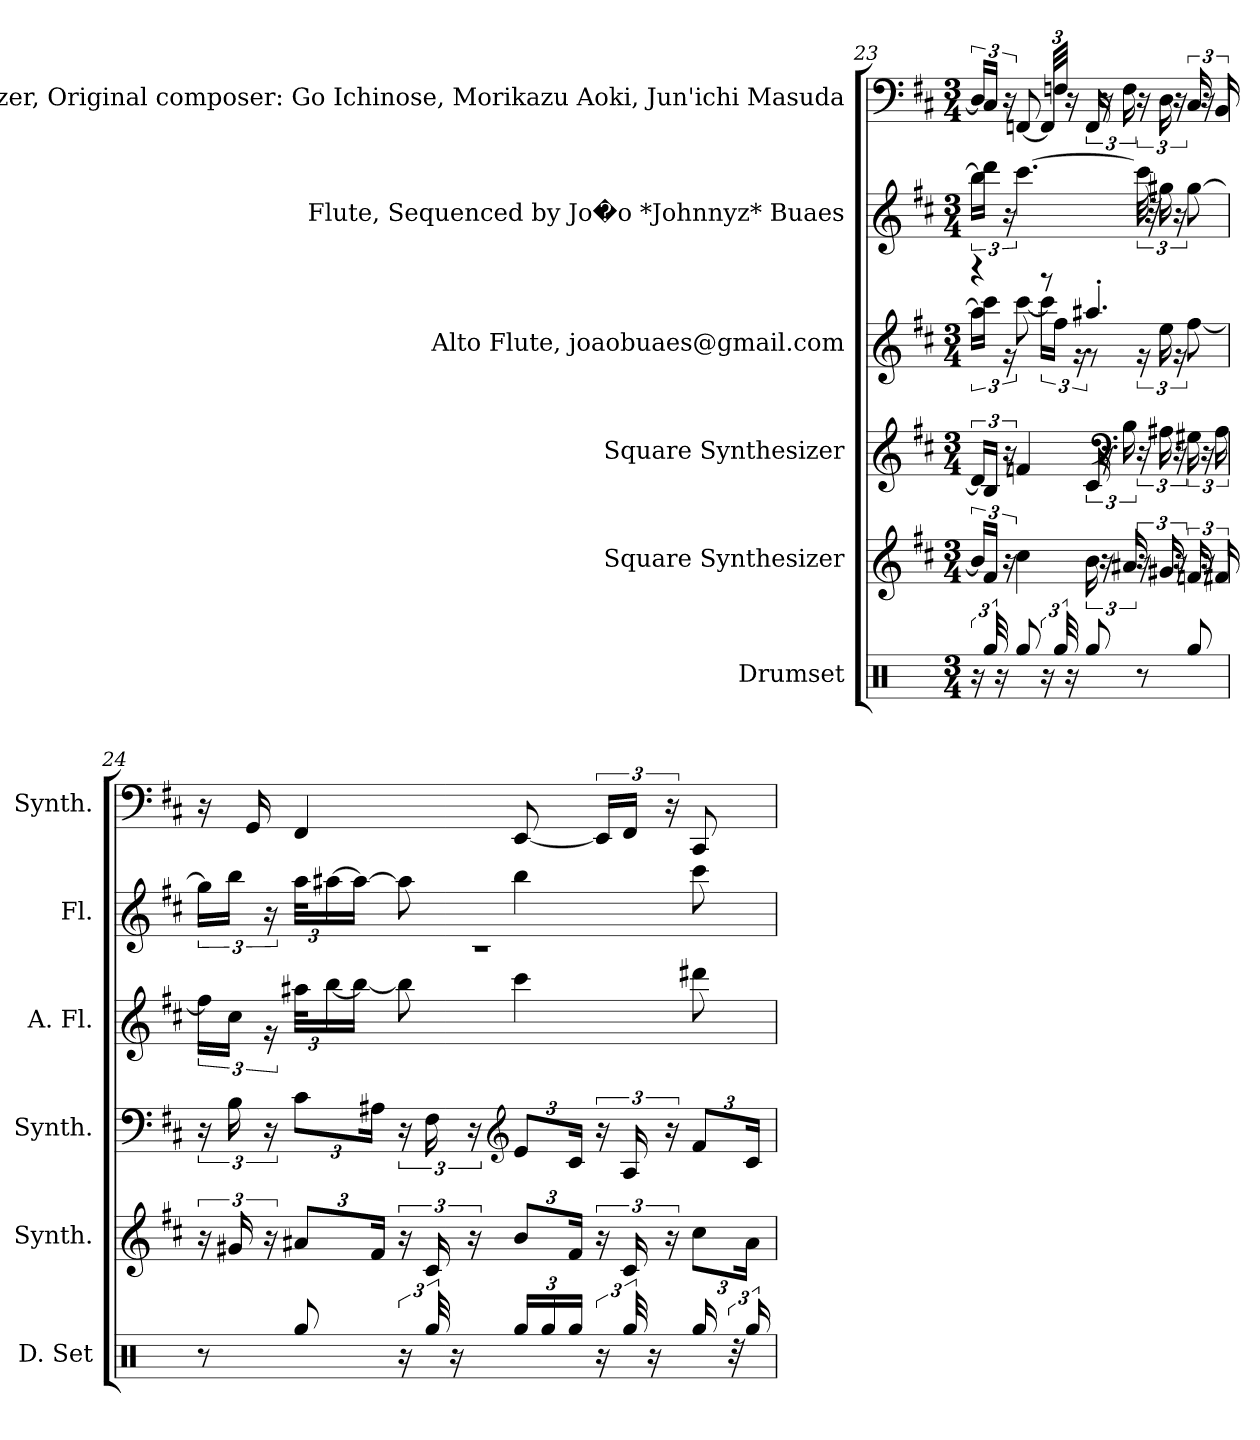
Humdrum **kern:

**kern	**kern	**kern	**kern	**kern	**kern
*part6	*part5	*part4	*part3	*part2	*part1
*staff6	*staff5	*staff4	*staff3	*staff2	*staff1
*I"Drumset	*I"Square Synthesizer	*I"Square Synthesizer	*I"Alto Flute, joaobuaes@gmail.com	*I"Flute, Sequenced by Jo�o *Johnnyz* Buaes	*I"Saw Synthesizer, Original composer: Go Ichinose, Morikazu Aoki, Jun'ichi Masuda
*I'D. Set	*I'Synth.	*I'Synth.	*I'A. Fl.	*I'Fl.	*I'Synth.
!!LO:LB:g=z
*clefX	*clefG2	*clefG2	*clefG2	*clefG2	*clefF4
*	*	*	*ITrd3c5	*	*
*k[]	*k[f#c#]	*k[f#c#]	*k[f#c#g#]	*k[f#c#]	*k[f#c#]
*M3/4	*M3/4	*M3/4	*M3/4	*M3/4	*M3/4
=23	=23	=23	=23	=23	=23
*	*	*	*^	*	*
24r	24b/LL]	24d/LL]	4r	24ee#\LL]	24bb\LL]	24D/LL]
48Rgg/	24f#/JJ	24B/JJ	.	24gg#\JJ	24ddd\JJ	24C#/JJ
16r	.	.	.	.	.	.
.	24r	24r	.	24r	24r	24r
8Rgg/	4cc#\	4fn/	.	[8gg#\	[4.ccc#\	[8FFn/
*	*	*	*	*	*	*Xbrackettup
24r	.	.	8r	24gg#\LL]	.	24FF/LL]
48Rgg/	.	.	.	24cc#\JJ	.	48Fn/JJk
16r	.	.	.	.	.	16r
.	.	.	.	24r	.	.
*	*	*	*	*	*	*brackettup
8Rgg/	24b\	24c#/	4.ee#X'/	8r	.	24FF/
.	24r	24r	.	.	.	24r
*	*	*clefF4	*	*	*	*
.	24a#X/	24B\	.	.	.	24F\
8r	24r	24r	.	24r	48ccc#\]	24r
.	.	.	.	.	48r	.
.	24g#X/	24A#X\	.	24b\	24gg#X\	24D\
.	24r	24r	.	24r	24r	24r
8Rgg/	24fn/	24G#X\	.	[8cc#\	[8gg#\	24C#/
.	24r	24r	.	.	.	24r
.	24f#X/	24A#\	.	.	.	24BB/
!!LO:PB:g=z
=24	=24	=24	=24	=24	=24	=24
8r	24r	24r	2.r	24cc#\LL]	24gg#\LL]	16r
.	24g#X/	24B\	.	24g#\JJ	24bb\JJ	.
.	.	.	.	.	.	16GG/
.	24r	24r	.	24r	24r	.
*	*Xbrackettup	*Xbrackettup	*	*Xbrackettup	*Xbrackettup	*
8Rgg/	12a#X/L	12c#\L	.	48ee#X\KLL	48aa\KLL	4FF#/
.	.	.	.	[24ff#\	[24aa#X\	.
.	.	.	.	16ff#\JJ_	16aa#\JJ_	.
.	24f#/Jk	24A#X\Jk	.	.	.	.
*	*brackettup	*brackettup	*	*	*	*
24r	24r	24r	.	8ff#\]	8aa#\]	.
48Rgg/	24c#/	24F#\	.	.	.	.
16r	.	.	.	.	.	.
.	24r	24r	.	.	.	.
*	*	*clefG2	*	*	*	*
*Xbrackettup	*Xbrackettup	*Xbrackettup	*	*	*	*
24Rgg/LL	12b/L	12e/L	.	4gg#\	4bb\	[8EE/
24Rgg/	.	.	.	.	.	.
24Rgg/JJ	24f#/Jk	24c#/Jk	.	.	.	.
*brackettup	*brackettup	*brackettup	*	*	*	*
24r	24r	24r	.	.	.	24EE/LL]
48Rgg/	24c#/	24A#/	.	.	.	24FF#/JJ
16r	.	.	.	.	.	.
.	24r	24r	.	.	.	24r
*	*Xbrackettup	*Xbrackettup	*	*	*	*
16Rgg/	12cc#\L	12f#/L	.	8aa#X\	8ccc#\	8CC#/
48r	.	.	.	.	.	.
24Rgg/	24a#\Jk	24c#/Jk	.	.	.	.
*	*	*	*v	*v	*	*
=	=	=	=	=	=
*-	*-	*-	*-	*-	*-
